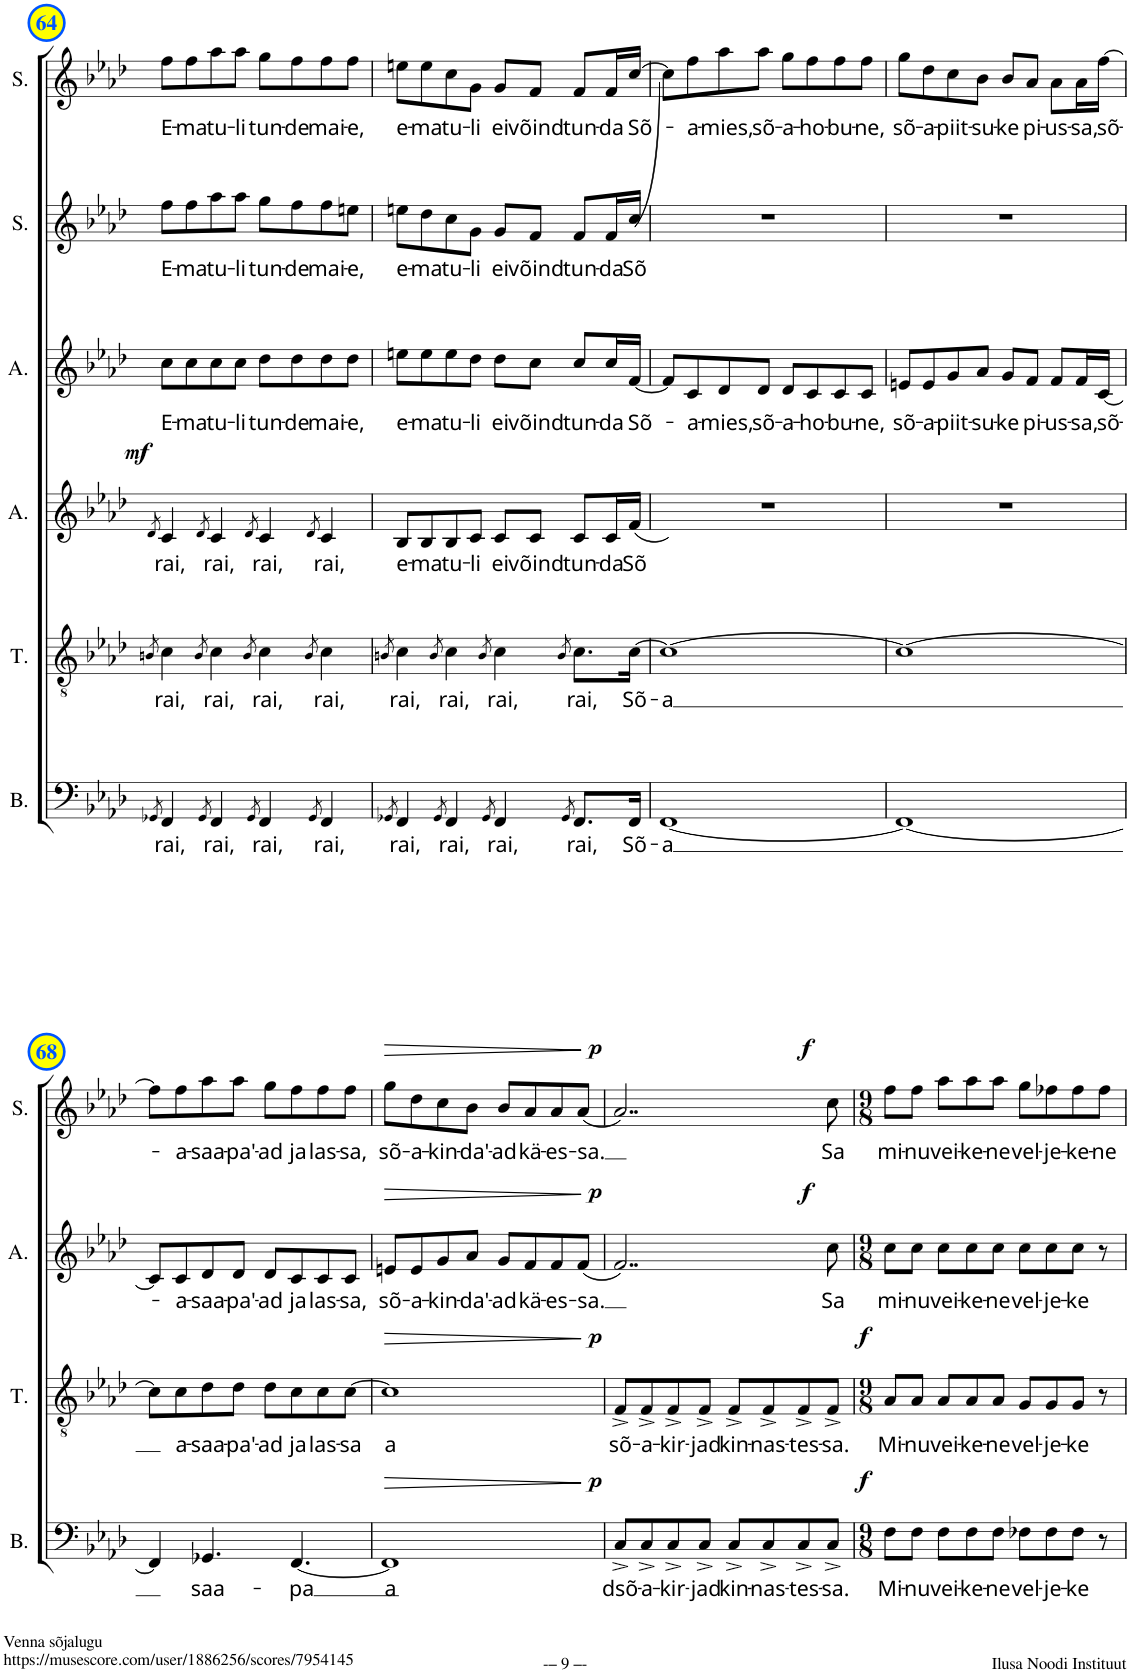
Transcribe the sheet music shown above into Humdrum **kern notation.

**kern	**text	**dynam	**kern	**text	**dynam	**kern	**text	**dynam	**kern	**text	**dynam	**kern	**text	**kern	**text	**dynam
*part6	*part6	*part6	*part5	*part5	*part5	*part4	*part4	*part4	*part3	*part3	*part3	*part2	*part2	*part1	*part1	*part1
*staff6	*staff6	*staff6	*staff5	*staff5	*staff5	*staff4	*staff4	*staff4	*staff3	*staff3	*staff3	*staff2	*staff2	*staff1	*staff1	*staff1
*I"Bass	*	*	*I"Tenor	*	*	*I"Alto II	*	*	*I"Alto	*	*	*I"Soprano II	*	*I"Soprano	*	*
*I'B.	*	*	*I'T.	*	*	*I'A.	*	*	*I'A.	*	*	*I'S.	*	*I'S.	*	*
!!LO:PB:g=z
*clefF4	*	*	*clefGv2	*	*	*clefG2	*	*	*clefG2	*	*	*clefG2	*	*clefG2	*	*
*	*	*	*	*	*	*Trd1c2	*	*	*Trd1c2	*	*	*	*	*	*	*
*k[b-e-a-d-]	*	*	*k[b-e-a-d-]	*	*	*k[b-e-a-d-]	*	*	*k[b-e-a-d-]	*	*	*k[b-e-a-d-]	*	*k[b-e-a-d-]	*	*
*M4/4	*	*	*M4/4	*	*	*M4/4	*	*	*M4/4	*	*	*M4/4	*	*M4/4	*	*
=64	=64	=64	=64	=64	=64	=64	=64	=64	=64	=64	=64	=64	=64	=64	=64	=64
8qGG-X/	.	.	8qBn/	.	.	8qd-/	.	.	.	.	.	.	.	.	.	.
!	!LO:LY:b	!	!	!LO:LY:b	!	!	!LO:LY:b	!LO:DY:a	!	!LO:LY:b	!	!	!LO:LY:b	!	!LO:LY:b	!
4FF/	rai,	.	4c\	rai,	.	4c/	rai,	mf	8cc\L	E-	.	8ff\L	E-	8ff\L	E-	.
!	!	!	!	!	!	!	!	!	!	!LO:LY:b	!	!	!LO:LY:b	!	!LO:LY:b	!
.	.	.	.	.	.	.	.	.	8cc\	-ma	.	8ff\	-ma	8ff\	-ma	.
8qGG-/	.	.	8qB/	.	.	8qd-/	.	.	.	.	.	.	.	.	.	.
!	!LO:LY:b	!	!	!LO:LY:b	!	!	!LO:LY:b	!	!	!LO:LY:b	!	!	!LO:LY:b	!	!LO:LY:b	!
4FF/	rai,	.	4c\	rai,	.	4c/	rai,	.	8cc\	tu-	.	8aa-\	tu-	8aa-\	tu-	.
!	!	!	!	!	!	!	!	!	!	!LO:LY:b	!	!	!LO:LY:b	!	!LO:LY:b	!
.	.	.	.	.	.	.	.	.	8cc\J	-li	.	8aa-\J	-li	8aa-\J	-li	.
8qGG-/	.	.	8qB/	.	.	8qd-/	.	.	.	.	.	.	.	.	.	.
!	!LO:LY:b	!	!	!LO:LY:b	!	!	!LO:LY:b	!	!	!LO:LY:b	!	!	!LO:LY:b	!	!LO:LY:b	!
4FF/	rai,	.	4c\	rai,	.	4c/	rai,	.	8dd-\L	tun-	.	8gg\L	tun-	8gg\L	tun-	.
!	!	!	!	!	!	!	!	!	!	!LO:LY:b	!	!	!LO:LY:b	!	!LO:LY:b	!
.	.	.	.	.	.	.	.	.	8dd-\	-de	.	8ff\	-de	8ff\	-de	.
8qGG-/	.	.	8qB/	.	.	8qd-/	.	.	.	.	.	.	.	.	.	.
!	!LO:LY:b	!	!	!LO:LY:b	!	!	!LO:LY:b	!	!	!LO:LY:b	!	!	!LO:LY:b	!	!LO:LY:b	!
4FF/	rai,	.	4c\	rai,	.	4c/	rai,	.	8dd-\	mai-	.	8ff\	mai-	8ff\	mai-	.
!	!	!	!	!	!	!	!	!	!	!LO:LY:b	!	!	!LO:LY:b	!	!LO:LY:b	!
.	.	.	.	.	.	.	.	.	8dd-\J	-e,	.	8een\J	-e,	8ff\J	-e,	.
=65	=65	=65	=65	=65	=65	=65	=65	=65	=65	=65	=65	=65	=65	=65	=65	=65
8qGG-X/	.	.	8qBn/	.	.	.	.	.	.	.	.	.	.	.	.	.
!	!LO:LY:b	!	!	!LO:LY:b	!	!	!LO:LY:b	!	!	!LO:LY:b	!	!	!LO:LY:b	!	!LO:LY:b	!
4FF/	rai,	.	4c\	rai,	.	8B-/L	e-	.	8een\L	e-	.	8een\L	e-	8een\L	e-	.
!	!	!	!	!	!	!	!LO:LY:b	!	!	!LO:LY:b	!	!	!LO:LY:b	!	!LO:LY:b	!
.	.	.	.	.	.	8B-/	-ma	.	8ee\	-ma	.	8dd-\	-ma	8ee\	-ma	.
8qGG-/	.	.	8qB/	.	.	.	.	.	.	.	.	.	.	.	.	.
!	!LO:LY:b	!	!	!LO:LY:b	!	!	!LO:LY:b	!	!	!LO:LY:b	!	!	!LO:LY:b	!	!LO:LY:b	!
4FF/	rai,	.	4c\	rai,	.	8B-/	tu-	.	8ee\	tu-	.	8cc\	tu-	8cc\	tu-	.
!	!	!	!	!	!	!	!LO:LY:b	!	!	!LO:LY:b	!	!	!LO:LY:b	!	!LO:LY:b	!
.	.	.	.	.	.	8c/J	-li	.	8dd-\J	-li	.	8g\J	-li	8g\J	-li	.
8qGG-/	.	.	8qB/	.	.	.	.	.	.	.	.	.	.	.	.	.
!	!LO:LY:b	!	!	!LO:LY:b	!	!	!LO:LY:b	!	!	!LO:LY:b	!	!	!LO:LY:b	!	!LO:LY:b	!
4FF/	rai,	.	4c\	rai,	.	8c/L	ei	.	8dd-\L	ei	.	8g/L	ei	8g/L	ei	.
!	!	!	!	!	!	!	!LO:LY:b	!	!	!LO:LY:b	!	!	!LO:LY:b	!	!LO:LY:b	!
.	.	.	.	.	.	8c/J	võind	.	8cc\J	võind	.	8f/J	võind	8f/J	võind	.
8qGG-/	.	.	8qB/	.	.	.	.	.	.	.	.	.	.	.	.	.
!	!LO:LY:b	!	!	!LO:LY:b	!	!	!LO:LY:b	!	!	!LO:LY:b	!	!	!LO:LY:b	!	!LO:LY:b	!
8.FF/L	rai,	.	8.c\L	rai,	.	8c/L	tun-	.	8cc/L	tun-	.	8f/L	tun-	8f/L	tun-	.
!	!	!	!	!	!	!	!LO:LY:b	!	!	!LO:LY:b	!	!	!LO:LY:b	!	!LO:LY:b	!
.	.	.	.	.	.	16c/L	-da	.	16cc/L	-da	.	16f/L	-da	16f/L	-da	.
!	!LO:LY:b	!	!	!LO:LY:b	!	!	!LO:LY:b	!	!	!LO:LY:b	!	!	!LO:LY:b	!	!LO:LY:b	!
16FF/Jk	Sõ-	.	[16c\Jk	Sõ-	.	16f/JJ	Sõ	.	[16f/JJ	Sõ-	.	16cc/JJ	Sõ	[16cc/JJ	Sõ-	.
=66	=66	=66	=66	=66	=66	=66	=66	=66	=66	=66	=66	=66	=66	=66	=66	=66
!	!LO:LY:b	!	!	!LO:LY:b	!	!	!	!	!	!	!	!	!	!	!	!
[1FF	-a	.	1c_	-a	.	1r	.	.	(8f/L]	.	.	1r	.	(8cc\L]	.	.
!	!	!	!	!	!	!	!	!	!	!LO:LY:b	!	!	!	!	!LO:LY:b	!
.	.	.	.	.	.	.	.	.	8c/	-a-	.	.	.	8ff\	-a-	.
!	!	!	!	!	!	!	!	!	!	!LO:LY:b	!	!	!	!	!LO:LY:b	!
.	.	.	.	.	.	.	.	.	8d-/	-mies,	.	.	.	8aa-\	-mies,	.
!	!	!	!	!	!	!	!	!	!	!LO:LY:b	!	!	!	!	!LO:LY:b	!
.	.	.	.	.	.	.	.	.	8d-/J	sõ-	.	.	.	8aa-\J	sõ-	.
!	!	!	!	!	!	!	!	!	!	!LO:LY:b	!	!	!	!	!LO:LY:b	!
.	.	.	.	.	.	.	.	.	8d-/L	-a-	.	.	.	8gg\L	-a-	.
!	!	!	!	!	!	!	!	!	!	!LO:LY:b	!	!	!	!	!LO:LY:b	!
.	.	.	.	.	.	.	.	.	8c/	-ho-	.	.	.	8ff\	-ho-	.
!	!	!	!	!	!	!	!	!	!	!LO:LY:b	!	!	!	!	!LO:LY:b	!
.	.	.	.	.	.	.	.	.	8c/	-bu-	.	.	.	8ff\	-bu-	.
!	!	!	!	!	!	!	!	!	!	!LO:LY:b	!	!	!	!	!LO:LY:b	!
.	.	.	.	.	.	.	.	.	8c/J	-ne,	.	.	.	8ff\J	-ne,	.
=67	=67	=67	=67	=67	=67	=67	=67	=67	=67	=67	=67	=67	=67	=67	=67	=67
!	!	!	!	!	!	!	!	!	!	!LO:LY:b	!	!	!	!	!LO:LY:b	!
1FF_	.	.	1c_	.	.	1r	.	.	8en/L	sõ-	.	1r	.	8gg\L	sõ-	.
!	!	!	!	!	!	!	!	!	!	!LO:LY:b	!	!	!	!	!LO:LY:b	!
.	.	.	.	.	.	.	.	.	8e/	-a-	.	.	.	8dd-\	-a-	.
!	!	!	!	!	!	!	!	!	!	!LO:LY:b	!	!	!	!	!LO:LY:b	!
.	.	.	.	.	.	.	.	.	8g/	-piit-	.	.	.	8cc\	-piit-	.
!	!	!	!	!	!	!	!	!	!	!LO:LY:b	!	!	!	!	!LO:LY:b	!
.	.	.	.	.	.	.	.	.	8a-/J	-su-	.	.	.	8b-\J	-su-	.
!	!	!	!	!	!	!	!	!	!	!LO:LY:b	!	!	!	!	!LO:LY:b	!
.	.	.	.	.	.	.	.	.	8g/L	-ke	.	.	.	8b-/L	-ke	.
!	!	!	!	!	!	!	!	!	!	!LO:LY:b	!	!	!	!	!LO:LY:b	!
.	.	.	.	.	.	.	.	.	8f/J	pi-	.	.	.	8a-/J	pi-	.
!	!	!	!	!	!	!	!	!	!	!LO:LY:b	!	!	!	!	!LO:LY:b	!
.	.	.	.	.	.	.	.	.	8f/L	-us-	.	.	.	8a-\L	-us-	.
!	!	!	!	!	!	!	!	!	!	!LO:LY:b	!	!	!	!	!LO:LY:b	!
.	.	.	.	.	.	.	.	.	16f/L	-sa,	.	.	.	16a-\L	-sa,	.
!	!	!	!	!	!	!	!	!	!	!LO:LY:b	!	!	!	!	!LO:LY:b	!
.	.	.	.	.	.	.	.	.	[16c/JJ	sõ-	.	.	.	[16ff\JJ	sõ-	.
!!LO:LB:g=z
=68	=68	=68	=68	=68	=68	=68	=68	=68	=68	=68	=68	=68	=68	=68	=68	=68
4FF/]	.	.	8c\L]	.	.	1r	.	.	8c/L]	.	.	1r	.	8ff\L]	.	.
!	!	!	!	!LO:LY:b	!	!	!	!	!	!LO:LY:b	!	!	!	!	!LO:LY:b	!
.	.	.	8c\	-a-	.	.	.	.	8c/	-a-	.	.	.	8ff\	-a-	.
!	!LO:LY:b	!	!	!LO:LY:b	!	!	!	!	!	!LO:LY:b	!	!	!	!	!LO:LY:b	!
4.GG-X/	saa-	.	8d-\	-saa-	.	.	.	.	8d-/	-saa-	.	.	.	8aa-\	-saa-	.
!	!	!	!	!LO:LY:b	!	!	!	!	!	!LO:LY:b	!	!	!	!	!LO:LY:b	!
.	.	.	8d-\J	-pa'-	.	.	.	.	8d-/J	-pa'-	.	.	.	8aa-\J	-pa'-	.
!	!	!	!	!LO:LY:b	!	!	!	!	!	!LO:LY:b	!	!	!	!	!LO:LY:b	!
.	.	.	8d-\L	-ad	.	.	.	.	8d-/L	-ad	.	.	.	8gg\L	-ad	.
!	!LO:LY:b	!	!	!LO:LY:b	!	!	!	!	!	!LO:LY:b	!	!	!	!	!LO:LY:b	!
[4.FF/	-pa	.	8c\	ja	.	.	.	.	8c/	ja	.	.	.	8ff\	ja	.
!	!	!	!	!LO:LY:b	!	!	!	!	!	!LO:LY:b	!	!	!	!	!LO:LY:b	!
.	.	.	8c\	las-	.	.	.	.	8c/	las-	.	.	.	8ff\	las-	.
!	!	!	!	!LO:LY:b	!	!	!	!	!	!LO:LY:b	!	!	!	!	!LO:LY:b	!
.	.	.	[8c\J	-sa	.	.	.	.	8c/J	-sa,	.	.	.	8ff\J	-sa,	.
=69	=69	=69	=69	=69	=69	=69	=69	=69	=69	=69	=69	=69	=69	=69	=69	=69
!	!LO:LY:b	!LO:HP:b	!	!LO:LY:b	!LO:HP:b	!	!	!	!	!LO:LY:b	!LO:HP:b	!	!	!	!LO:LY:b	!LO:HP:b
1FF]	a	>	1c]	a	>	1r	.	.	8en/L	sõ-	>	1r	.	8gg\L	sõ-	>
!	!	!	!	!	!	!	!	!	!	!LO:LY:b	!	!	!	!	!LO:LY:b	!
.	.	.	.	.	.	.	.	.	8e/	-a-	.	.	.	8dd-\	-a-	.
!	!	!	!	!	!	!	!	!	!	!LO:LY:b	!	!	!	!	!LO:LY:b	!
.	.	.	.	.	.	.	.	.	8g/	-kin-	.	.	.	8cc\	-kin-	.
!	!	!	!	!	!	!	!	!	!	!LO:LY:b	!	!	!	!	!LO:LY:b	!
.	.	.	.	.	.	.	.	.	8a-/J	-da'-	.	.	.	8b-\J	-da'-	.
!	!	!	!	!	!	!	!	!	!	!LO:LY:b	!	!	!	!	!LO:LY:b	!
.	.	.	.	.	.	.	.	.	8g/L	-ad	.	.	.	8b-/L	-ad	.
!	!	!	!	!	!	!	!	!	!	!LO:LY:b	!	!	!	!	!LO:LY:b	!
.	.	.	.	.	.	.	.	.	8f/	kä-	.	.	.	8a-/	kä-	.
!	!	!	!	!	!	!	!	!	!	!LO:LY:b	!	!	!	!	!LO:LY:b	!
.	.	.	.	.	.	.	.	.	8f/	-es-	.	.	.	8a-/	-es-	.
!	!	!	!	!	!	!	!	!	!	!LO:LY:b	!	!	!	!	!LO:LY:b	!
.	.	.	.	.	.	.	.	.	(8f/J	-sa.	.	.	.	(8a-/J	-sa.	.
.	.	]	.	.	]	.	.	.	.	.	]	.	.	.	.	]
=70	=70	=70	=70	=70	=70	=70	=70	=70	=70	=70	=70	=70	=70	=70	=70	=70
!	!LO:LY:b	!LO:DY:a	!	!LO:LY:b	!LO:DY:a	!	!	!	!	!	!LO:DY:a	!	!	!	!	!LO:DY:a
8C^/L	dsõ-	p	8F^/L	sõ-	p	1r	.	.	2..f/)	.	p	1r	.	2..a-/)	.	p
!	!LO:LY:b	!	!	!LO:LY:b	!	!	!	!	!	!	!	!	!	!	!	!
8C^/	-a-	.	8F^/	-a-	.	.	.	.	.	.	.	.	.	.	.	.
!	!LO:LY:b	!	!	!LO:LY:b	!	!	!	!	!	!	!	!	!	!	!	!
8C^/	-kir-	.	8F^/	-kir-	.	.	.	.	.	.	.	.	.	.	.	.
!	!LO:LY:b	!	!	!LO:LY:b	!	!	!	!	!	!	!	!	!	!	!	!
8C^/J	-jad	.	8F^/J	-jad	.	.	.	.	.	.	.	.	.	.	.	.
!	!LO:LY:b	!	!	!LO:LY:b	!	!	!	!	!	!	!	!	!	!	!	!
8C^/L	kin-	.	8F^/L	kin-	.	.	.	.	.	.	.	.	.	.	.	.
!	!LO:LY:b	!	!	!LO:LY:b	!	!	!	!	!	!	!	!	!	!	!	!
8C^/	-nas-	.	8F^/	-nas-	.	.	.	.	.	.	.	.	.	.	.	.
!	!LO:LY:b	!	!	!LO:LY:b	!	!	!	!	!	!	!	!	!	!	!	!
8C^/	-tes-	.	8F^/	-tes-	.	.	.	.	.	.	.	.	.	.	.	.
!	!LO:LY:b	!	!	!LO:LY:b	!	!	!	!	!	!LO:LY:b	!LO:DY:a	!	!	!	!LO:LY:b	!LO:DY:a
8C^/J	-sa.	.	8F^/J	-sa.	.	.	.	.	8cc\	Sa	f	.	.	8cc\	Sa	f
=71	=71	=71	=71	=71	=71	=71	=71	=71	=71	=71	=71	=71	=71	=71	=71	=71
*M9/8	*	*	*M9/8	*	*	*M9/8	*	*	*M9/8	*	*	*M9/8	*	*M9/8	*	*
!	!LO:LY:b	!LO:DY:a	!	!LO:LY:b	!LO:DY:a	!	!	!	!	!LO:LY:b	!	!	!	!	!LO:LY:b	!
8F\L	Mi-	f	8A-/L	Mi-	f	8%9r	.	.	8cc\L	mi-	.	8%9r	.	8ff\L	mi-	.
!	!LO:LY:b	!	!	!LO:LY:b	!	!	!	!	!	!LO:LY:b	!	!	!	!	!LO:LY:b	!
8F\J	-nu	.	8A-/J	-nu	.	.	.	.	8cc\J	-nu	.	.	.	8ff\J	-nu	.
!	!LO:LY:b	!	!	!LO:LY:b	!	!	!	!	!	!LO:LY:b	!	!	!	!	!LO:LY:b	!
8F\L	vei-	.	8A-/L	vei-	.	.	.	.	8cc\L	vei-	.	.	.	8aa-\L	vei-	.
!	!LO:LY:b	!	!	!LO:LY:b	!	!	!	!	!	!LO:LY:b	!	!	!	!	!LO:LY:b	!
8F\	-ke-	.	8A-/	-ke-	.	.	.	.	8cc\	-ke-	.	.	.	8aa-\	-ke-	.
!	!LO:LY:b	!	!	!LO:LY:b	!	!	!	!	!	!LO:LY:b	!	!	!	!	!LO:LY:b	!
8F\J	-ne	.	8A-/J	-ne	.	.	.	.	8cc\J	-ne	.	.	.	8aa-\J	-ne	.
!	!LO:LY:b	!	!	!LO:LY:b	!	!	!	!	!	!LO:LY:b	!	!	!	!	!LO:LY:b	!
8F-X\L	vel-	.	8G/L	vel-	.	.	.	.	8cc\L	vel-	.	.	.	8gg\L	vel-	.
!	!LO:LY:b	!	!	!LO:LY:b	!	!	!	!	!	!LO:LY:b	!	!	!	!	!LO:LY:b	!
8F-\	-je-	.	8G/	-je-	.	.	.	.	8cc\	-je-	.	.	.	8ff-X\	-je-	.
!	!LO:LY:b	!	!	!LO:LY:b	!	!	!	!	!	!LO:LY:b	!	!	!	!	!LO:LY:b	!
8F-\J	-ke	.	8G/J	-ke	.	.	.	.	8cc\J	-ke	.	.	.	8ff-\	-ke-	.
!	!	!	!	!	!	!	!	!	!	!	!	!	!	!	!LO:LY:b	!
8r	.	.	8r	.	.	.	.	.	8r	.	.	.	.	8ff-\J	-ne	.
=	=	=	=	=	=	=	=	=	=	=	=	=	=	=	=	=
*-	*-	*-	*-	*-	*-	*-	*-	*-	*-	*-	*-	*-	*-	*-	*-	*-
